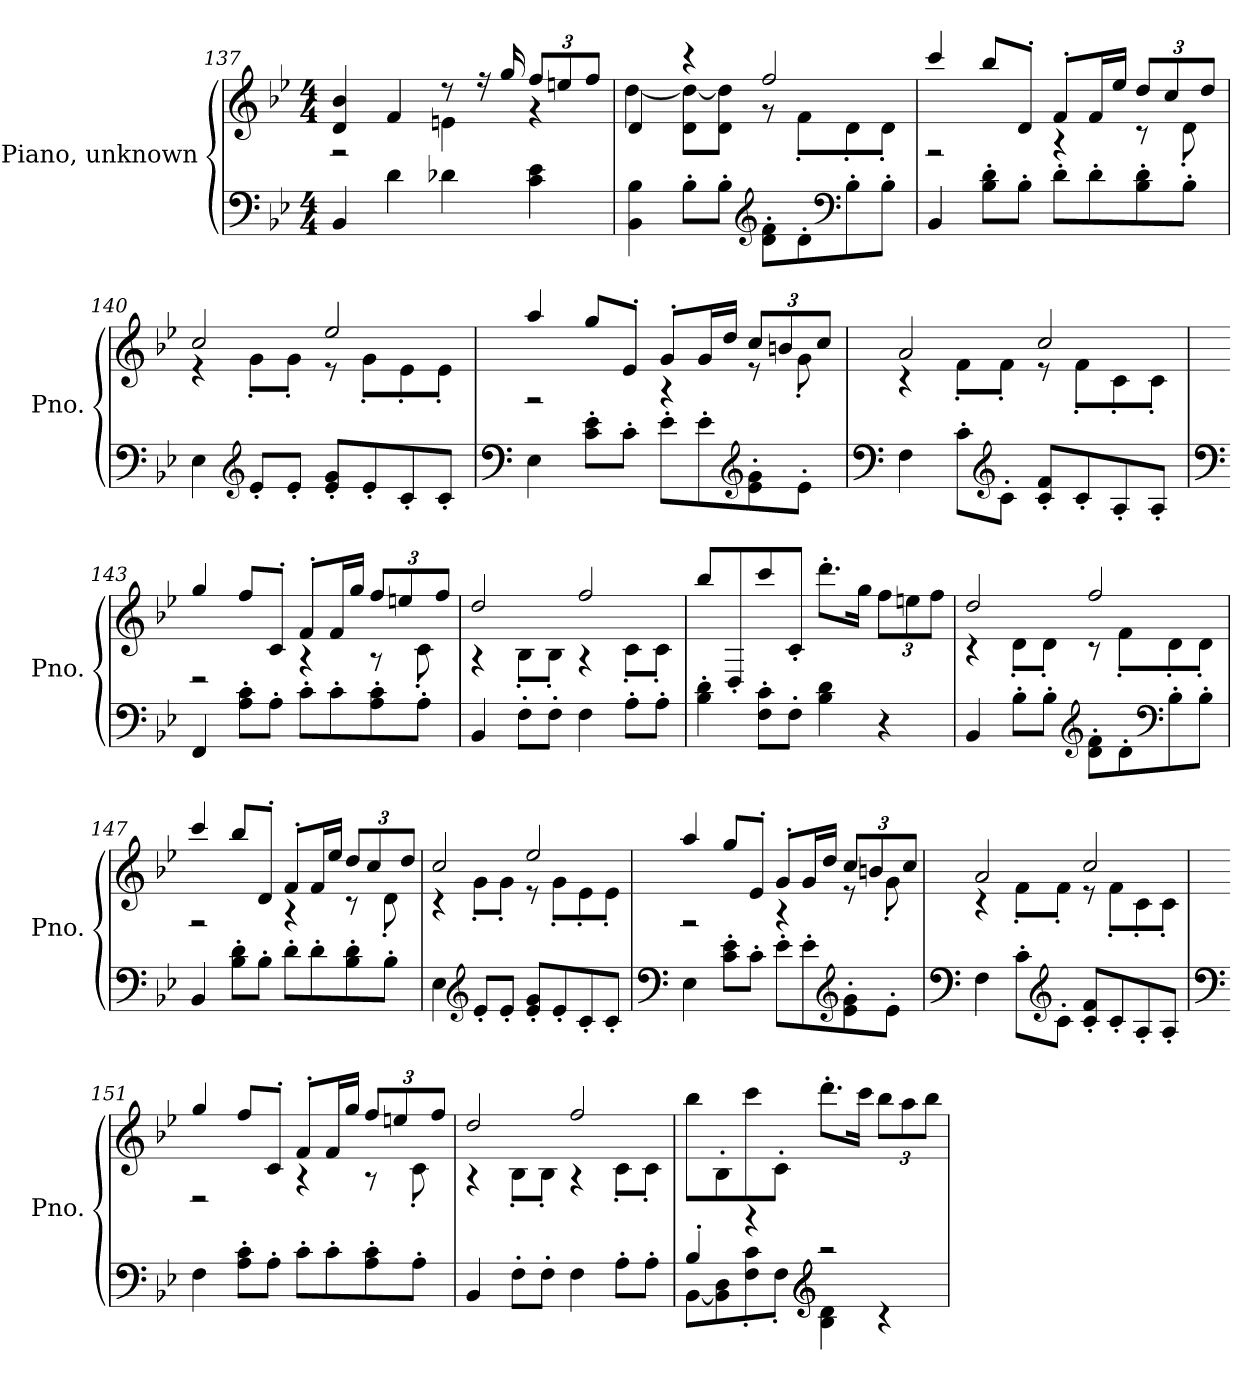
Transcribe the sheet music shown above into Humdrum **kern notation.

**kern	**kern
*part1	*part1
*staff2	*staff1
*I"Piano, unknown	*
*I'Pno.	*
*clefF4	*clefG2
*k[b-e-]	*k[b-e-]
*M4/4	*M4/4
=137	=137
*	*^
4BB-/	4d/ 4b-/	2r
4d\	4f/	.
4d-X\	8r	4en\
.	16r	.
.	16gg/	.
*	*Xbrackettup	*
4c\ 4e-\	12ff/L	4r
.	12een/	.
.	12ff/J	.
=138	=138	=138
4BB-\ 4B-\	4d/	[4dd\
8B-'\L	4r	8d\ 8dd\_L
8B-'\J	.	8d\ 8dd\]J
*clefG2	*	*
8d\' 8f\'L	2ff/	8r
8d'\	.	8f'\L
*clefF4	*	*
8B-'\	.	8d'\
8B-'\J	.	8d'\J
!!LO:LB:g=z	!!
=139	=139	=139
4BB-/	4ccc/	2r
8B-\' 8d\'L	8bb-/L	.
8B-'\J	8d'/J	.
8d'\L	8f'/L	4r
8d'\	16f/L	.
.	16ee-/JJ	.
8B-\' 8d\'	12dd/L	8r
.	12cc/	.
8B-'\J	.	8d'\
.	12dd/J	.
=140	=140	=140
4E-\	2cc/	4r
*clefG2	*	*
8e-'/L	.	8g'\L
8e-'/J	.	8g'\J
8e-/' 8g/'L	2ee-/	8r
8e-'/	.	8g'\L
8c'/	.	8e-'\
8c'/J	.	8e-'\J
=141	=141	=141
*clefF4	*	*
4E-\	4aa/	2r
8c\' 8e-\'L	8gg/L	.
8c'\J	8e-'/J	.
8e-'\L	8g'/L	4r
8e-'\	16g/L	.
.	16dd/JJ	.
*clefG2	*	*
8e-\' 8g\'	12cc/L	8r
.	12bn/	.
8e-'\J	.	8g'\
.	12cc/J	.
!!LO:LB:g=z	!!
=142	=142	=142
*clefF4	*	*
4F\	2a/	4r
8c'\L	.	8f'\L
*clefG2	*	*
8c'\J	.	8f'\J
8c/' 8f/'L	2cc/	8r
8c'/	.	8f'\L
8A'/	.	8c'\
8A'/J	.	8c'\J
=143	=143	=143
*clefF4	*	*
4FF/	4gg/	2r
8A\' 8c\'L	8ff/L	.
8A'\J	8c'/J	.
8c'\L	8f'/L	4r
8c'\	16f/L	.
.	16gg/JJ	.
8A\' 8c\'	12ff/L	8r
.	12een/	.
8A'\J	.	8c'\
.	12ff/J	.
=144	=144	=144
4BB-/	2dd/	4r
8F'\L	.	8B-'\L
8F'\J	.	8B-'\J
4F\	2ff/	4r
8A'\L	.	8c'\L
8A'\J	.	8c'\J
*	*v	*v
=145	=145
4B-\' 4d\'	8bb-/L
.	8D'/
8F\' 8c\'L	8ccc/
8F'\J	8c'/J
4B-\ 4d\	8.ddd'\L
.	16gg\Jk
4r	12ff\L
.	12een\
.	12ff\J
!!LO:LB:g=z
=146	=146
*	*^
4BB-/	2dd/	4r
8B-'\L	.	8d'\L
8B-'\J	.	8d'\J
*clefG2	*	*
8d\' 8f\'L	2ff/	8r
8d'\	.	8f'\L
*clefF4	*	*
8B-'\	.	8d'\
8B-'\J	.	8d'\J
=147	=147	=147
4BB-/	4ccc/	2r
8B-\' 8d\'L	8bb-/L	.
8B-'\J	8d'/J	.
8d'\L	8f'/L	4r
8d'\	16f/L	.
.	16ee-/JJ	.
8B-\' 8d\'	12dd/L	8r
.	12cc/	.
8B-'\J	.	8d'\
.	12dd/J	.
=148	=148	=148
4E-\	2cc/	4r
*clefG2	*	*
8e-'/L	.	8g'\L
8e-'/J	.	8g'\J
8e-/' 8g/'L	2ee-/	8r
8e-'/	.	8g'\L
8c'/	.	8e-'\
8c'/J	.	8e-'\J
!!LO:PB:g=z	!!
=149	=149	=149
*clefF4	*	*
4E-\	4aa/	2r
8c\' 8e-\'L	8gg/L	.
8c'\J	8e-'/J	.
8e-'\L	8g'/L	4r
8e-'\	16g/L	.
.	16dd/JJ	.
*clefG2	*	*
8e-\' 8g\'	12cc/L	8r
.	12bn/	.
8e-'\J	.	8g'\
.	12cc/J	.
=150	=150	=150
*clefF4	*	*
4F\	2a/	4r
8c'\L	.	8f'\L
*clefG2	*	*
8c'\J	.	8f'\J
8c/' 8f/'L	2cc/	8r
8c'/	.	8f'\L
8A'/	.	8c'\
8A'/J	.	8c'\J
=151	=151	=151
*clefF4	*	*
4F\	4gg/	2r
8A\' 8c\'L	8ff/L	.
8A'\J	8c'/J	.
8c'\L	8f'/L	4r
8c'\	16f/L	.
.	16gg/JJ	.
8A\' 8c\'	12ff/L	8r
.	12een/	.
8A'\J	.	8c'\
.	12ff/J	.
!!LO:LB:g=z	!!
=152	=152	=152
4BB-/	2dd/	4r
8F'\L	.	8B-'\L
8F'\J	.	8B-'\J
4F\	2ff/	4r
8A'\L	.	8c'\L
8A'\J	.	8c'\J
*	*v	*v
=153	=153
*^	*
4B-'/	[8BB-\L	8bb-\L
.	8BB-\] 8D\	8B-'\
4r	8F\' 8c\'	8ccc\
.	8F'\J	8c'\J
*clefG2	*	*
2r	4B-\ 4d\	8.ddd'\L
.	.	16ccc\Jk
.	4r	12bb-\L
.	.	12aa\
.	.	12bb-\J
*v	*v	*
=	=
*-	*-
